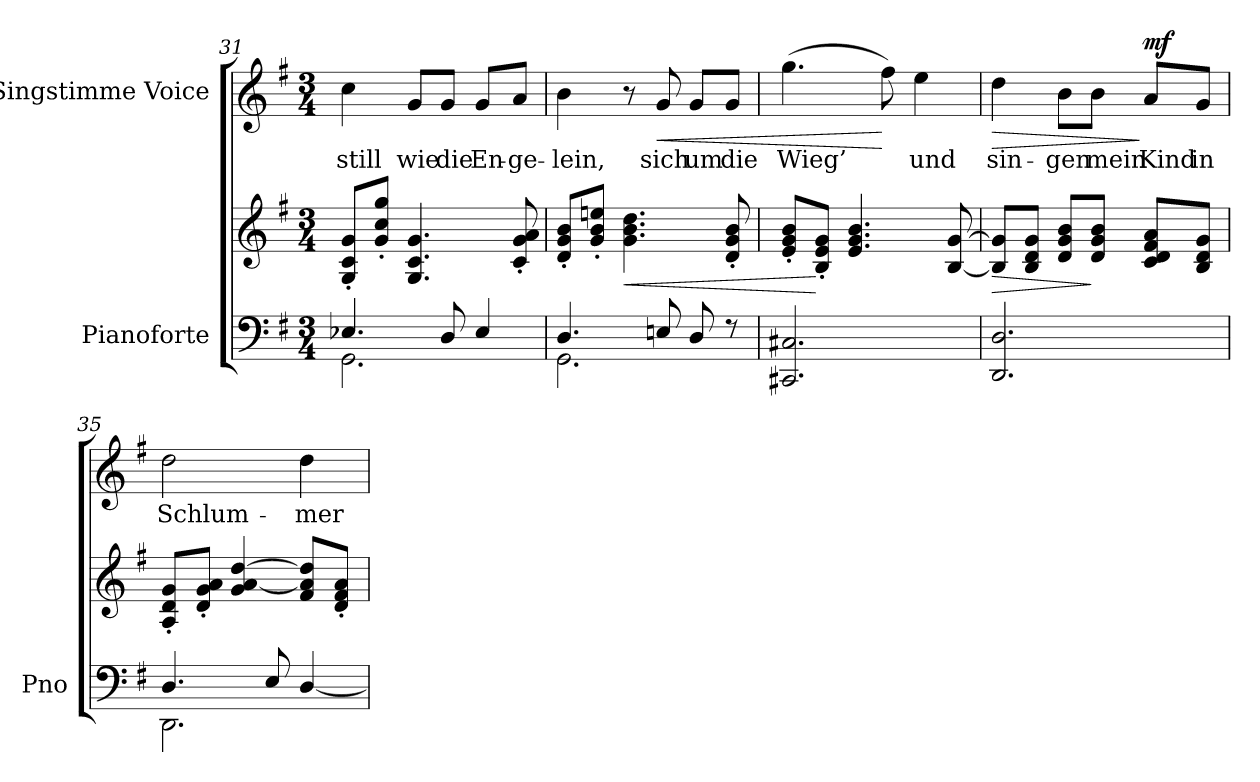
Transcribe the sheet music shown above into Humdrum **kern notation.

**kern	**kern	**dynam	**kern	**text	**dynam
*part2	*part2	*part2	*part1	*part1	*part1
*staff3	*staff2	*staff2/3	*staff1	*staff1	*staff1
*I"Pianoforte	*	*	*I"Singstimme Voice	*	*
*I'Pno	*	*	*	*	*
*clefF4	*clefG2	*	*clefG2	*	*
*k[f#]	*k[f#]	*	*k[f#]	*	*
*M3/4	*M3/4	*	*M3/4	*	*
=31	=31	=31	=31	=31	=31
*^	*	*	*	*	*
4.E-X/	2.GG\	8G/' 8c/' 8g/'L	.	4cc\	still	.
.	.	8g/' 8cc/' 8gg/'J	.	.	.	.
.	.	4.G/ 4.c/ 4.g/	.	8g/L	wie	.
8D/	.	.	.	8g/J	die	.
4E-/	.	.	.	8g/L	En-	.
.	.	8c/' 8g/' 8a/'	.	8a/J	-ge-	.
=32	=32	=32	=32	=32	=32	=32
4.D/	2.GG\	8d/' 8g/' 8b/'L	.	4b\	-lein,	.
.	.	8g/' 8b/' 8een/'J	.	.	.	.
!	!	!	!LO:HP:b	!	!	!
.	.	4.g\ 4.b\ 4.dd\	<	8r	.	.
!	!	!	!	!	!	!LO:HP:b
8En/	.	.	.	8g/	sich	<
8D/	.	.	.	8g/L	um	.
8r	.	8d/' 8g/' 8b/'	.	8g/J	die	.
*v	*v	*	*	*	*	*
=33	=33	=33	=33	=33	=33
2.CC#X/ 2.C#X/	8e/' 8g/' 8b/'L	.	(4.gg\	-Wieg’	.
.	8B/' 8e/' 8g/'J	[	.	.	.
.	4.e/ 4.g/ 4.b/	.	.	.	.
.	.	.	8ff#\)	.	[
.	.	.	4ee\	und	.
.	[8B/ [8g/	.	.	.	.
=34	=34	=34	=34	=34	=34
!	!	!LO:HP:b	!	!	!LO:HP:b
2.DD/ 2.D/	8B/] 8g/]L	>	4dd\	sin-	>
.	8B/ 8d/ 8g/J	.	.	.	.
.	8d/ 8g/ 8b/L	.	8b\L	-gen	.
.	8d/ 8g/ 8b/J	]	8b\J	mein	.
!	!	!	!	!	!LO:DY:n=1:a
.	8c/ 8d/ 8f#/ 8a/L	.	8a/L	Kind	] mf
.	8B/ 8d/ 8g/J	.	8g/J	in	.
=35	=35	=35	=35	=35	=35
*^	*	*	*	*	*
2.DD\	4.D/	8A/' 8d/' 8g/'L	.	2dd\	Schlum-	.
.	.	8d/' 8g/' 8a/'J	.	.	.	.
.	.	4g/ [>4a/ [>4dd/	.	.	.	.
.	8E/	.	.	.	.	.
.	[4D/	8f#/ 8a/] 8dd/]L	.	4dd\	-mer	.
.	.	8d/'< 8f#/'< 8a/'<J	.	.	.	.
*v	*v	*	*	*	*	*
=	=	=	=	=	=
*-	*-	*-	*-	*-	*-
